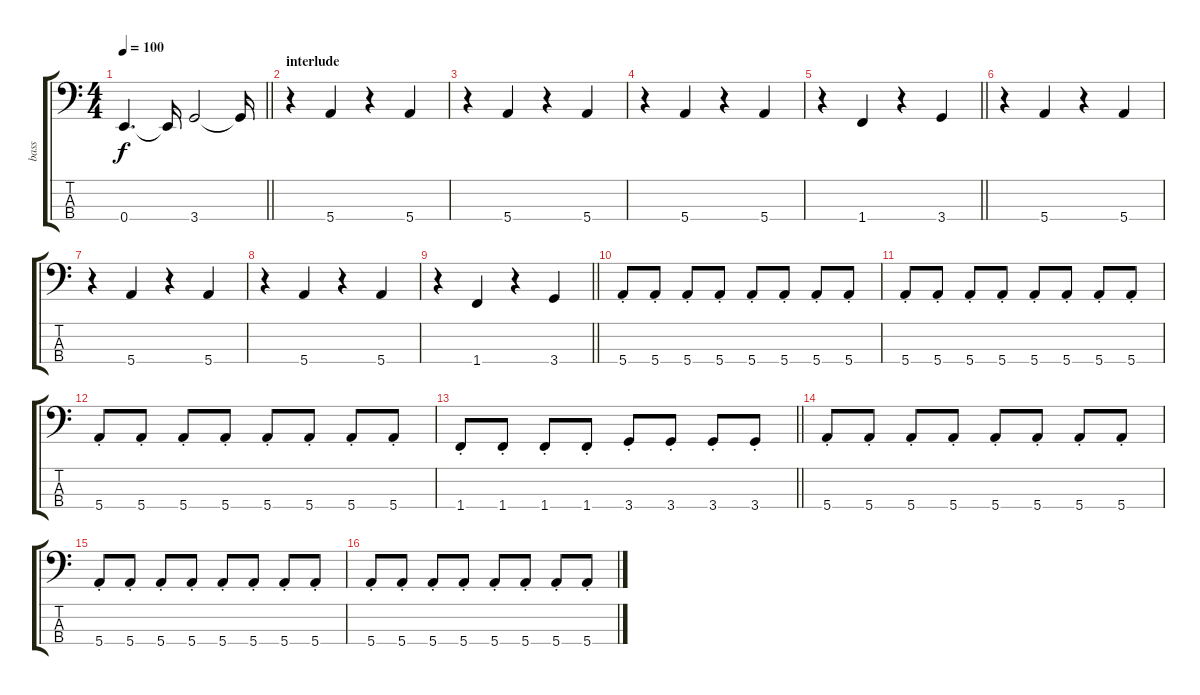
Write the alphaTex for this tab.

\track ("bass" "bass") {instrument electricbasspick}
\staff {score tabs}
\tuning (G2 D2 A1 E1) {hide}
\ts (4 4)
\tempo 100
\clef f4
\barLineRight lightlight
\ks c
0.4{t}.4{d dy f} 0.4{t}.16 3.4.2 3.4{t}.16 |
\section ("" "interlude")
r.4 5.4.4 r.4 5.4.4 |
r.4 5.4.4 r.4 5.4.4 |
r.4 5.4.4 r.4 5.4.4 |
\barLineRight lightlight
r.4 1.4.4 r.4 3.4.4 |
r.4 5.4.4 r.4 5.4.4 |
r.4 5.4.4 r.4 5.4.4 |
r.4 5.4.4 r.4 5.4.4 |
\barLineRight lightlight
r.4 1.4.4 r.4 3.4.4 |
5.4{st}.8 5.4{st}.8 5.4{st}.8 5.4{st}.8 5.4{st}.8 5.4{st}.8 5.4{st}.8 5.4{st}.8 |
5.4{st}.8 5.4{st}.8 5.4{st}.8 5.4{st}.8 5.4{st}.8 5.4{st}.8 5.4{st}.8 5.4{st}.8 |
5.4{st}.8 5.4{st}.8 5.4{st}.8 5.4{st}.8 5.4{st}.8 5.4{st}.8 5.4{st}.8 5.4{st}.8 |
\barLineRight lightlight
1.4{st}.8 1.4{st}.8 1.4{st}.8 1.4{st}.8 3.4{st}.8 3.4{st}.8 3.4{st}.8 3.4{st}.8 |
5.4{st}.8 5.4{st}.8 5.4{st}.8 5.4{st}.8 5.4{st}.8 5.4{st}.8 5.4{st}.8 5.4{st}.8 |
5.4{st}.8 5.4{st}.8 5.4{st}.8 5.4{st}.8 5.4{st}.8 5.4{st}.8 5.4{st}.8 5.4{st}.8 |
5.4{st}.8 5.4{st}.8 5.4{st}.8 5.4{st}.8 5.4{st}.8 5.4{st}.8 5.4{st}.8 5.4{st}.8
